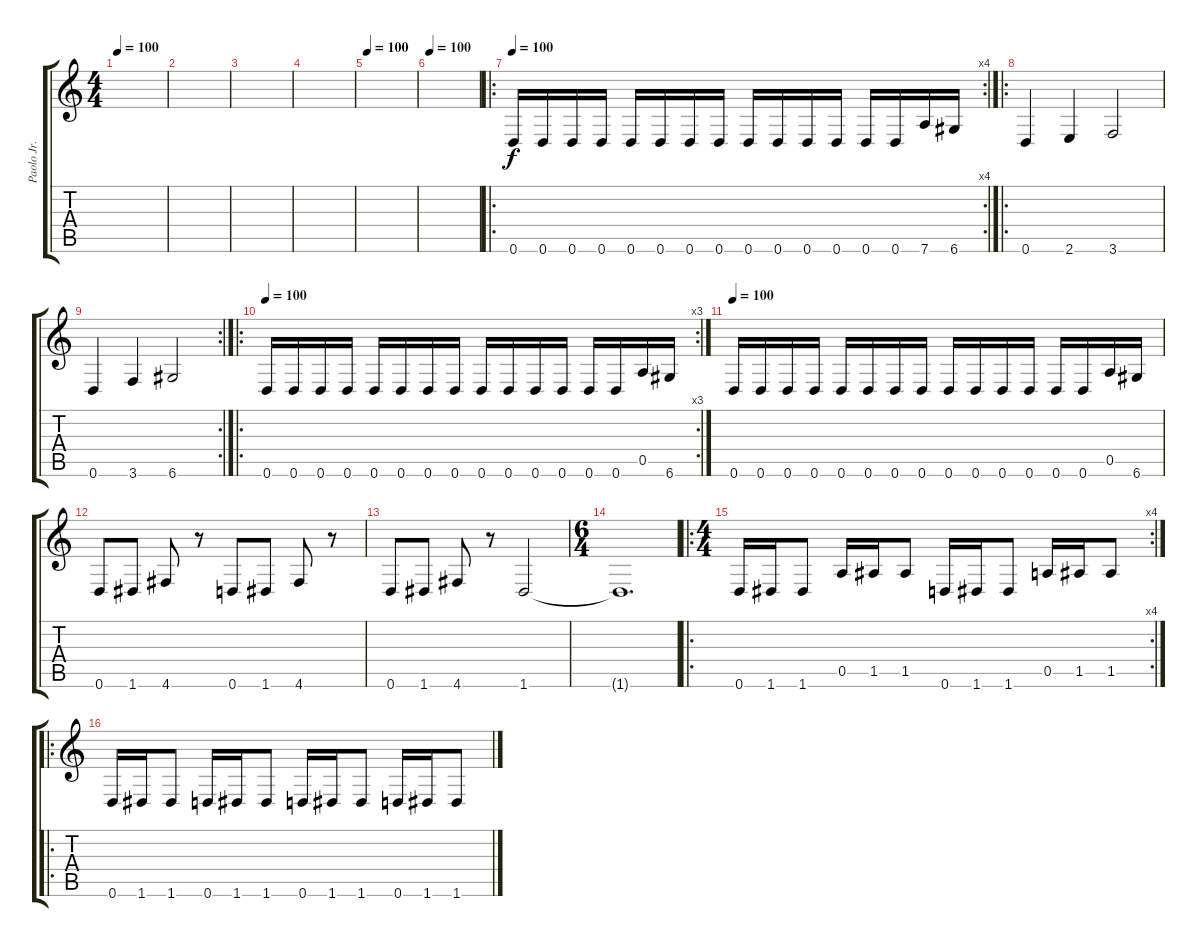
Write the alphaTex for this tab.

\track ("Paolo Jr." "Paolo Jr.") {instrument electricbasspick}
\staff {score tabs}
\tuning (E4 B3 G3 D3 A2 D2) {hide}
\ts (4 4)
\tempo 100
\tempo 55
\tempo 100
\clef g2
\ks c
|
|
|
|
\tempo 100
|
\tempo 100
|
\ro
\rc 4
\tempo 100
0.6.16 0.6.16 0.6.16 0.6.16 0.6.16 0.6.16 0.6.16 0.6.16 0.6.16 0.6.16 0.6.16 0.6.16 0.6.16 0.6.16 7.6.16 6.6.16 |
\ro
0.6.4 2.6.4 3.6.2 |
\rc 2
0.6.4 3.6.4 6.6.2 |
\ro
\rc 3
\tempo 100
0.6.16 0.6.16 0.6.16 0.6.16 0.6.16 0.6.16 0.6.16 0.6.16 0.6.16 0.6.16 0.6.16 0.6.16 0.6.16 0.6.16 0.5.16 6.6.16 |
\tempo 100
0.6.16 0.6.16 0.6.16 0.6.16 0.6.16 0.6.16 0.6.16 0.6.16 0.6.16 0.6.16 0.6.16 0.6.16 0.6.16 0.6.16 0.5.16 6.6.16 |
0.6.8 1.6.8 4.6.8 r.8 0.6.8 1.6.8 4.6.8 r.8 |
0.6.8 1.6.8 4.6.8 r.8 1.6.2 |
\ts (6 4)
1.6{t}.1{d} |
\ro
\rc 4
\ts (4 4)
0.6.16 1.6.16 1.6.8 0.5.16 1.5.16 1.5.8 0.6.16 1.6.16 1.6.8 0.5.16 1.5.16 1.5.8 |
\ro
0.6.16 1.6.16 1.6.8 0.6.16 1.6.16 1.6.8 0.6.16 1.6.16 1.6.8 0.6.16 1.6.16 1.6.8
